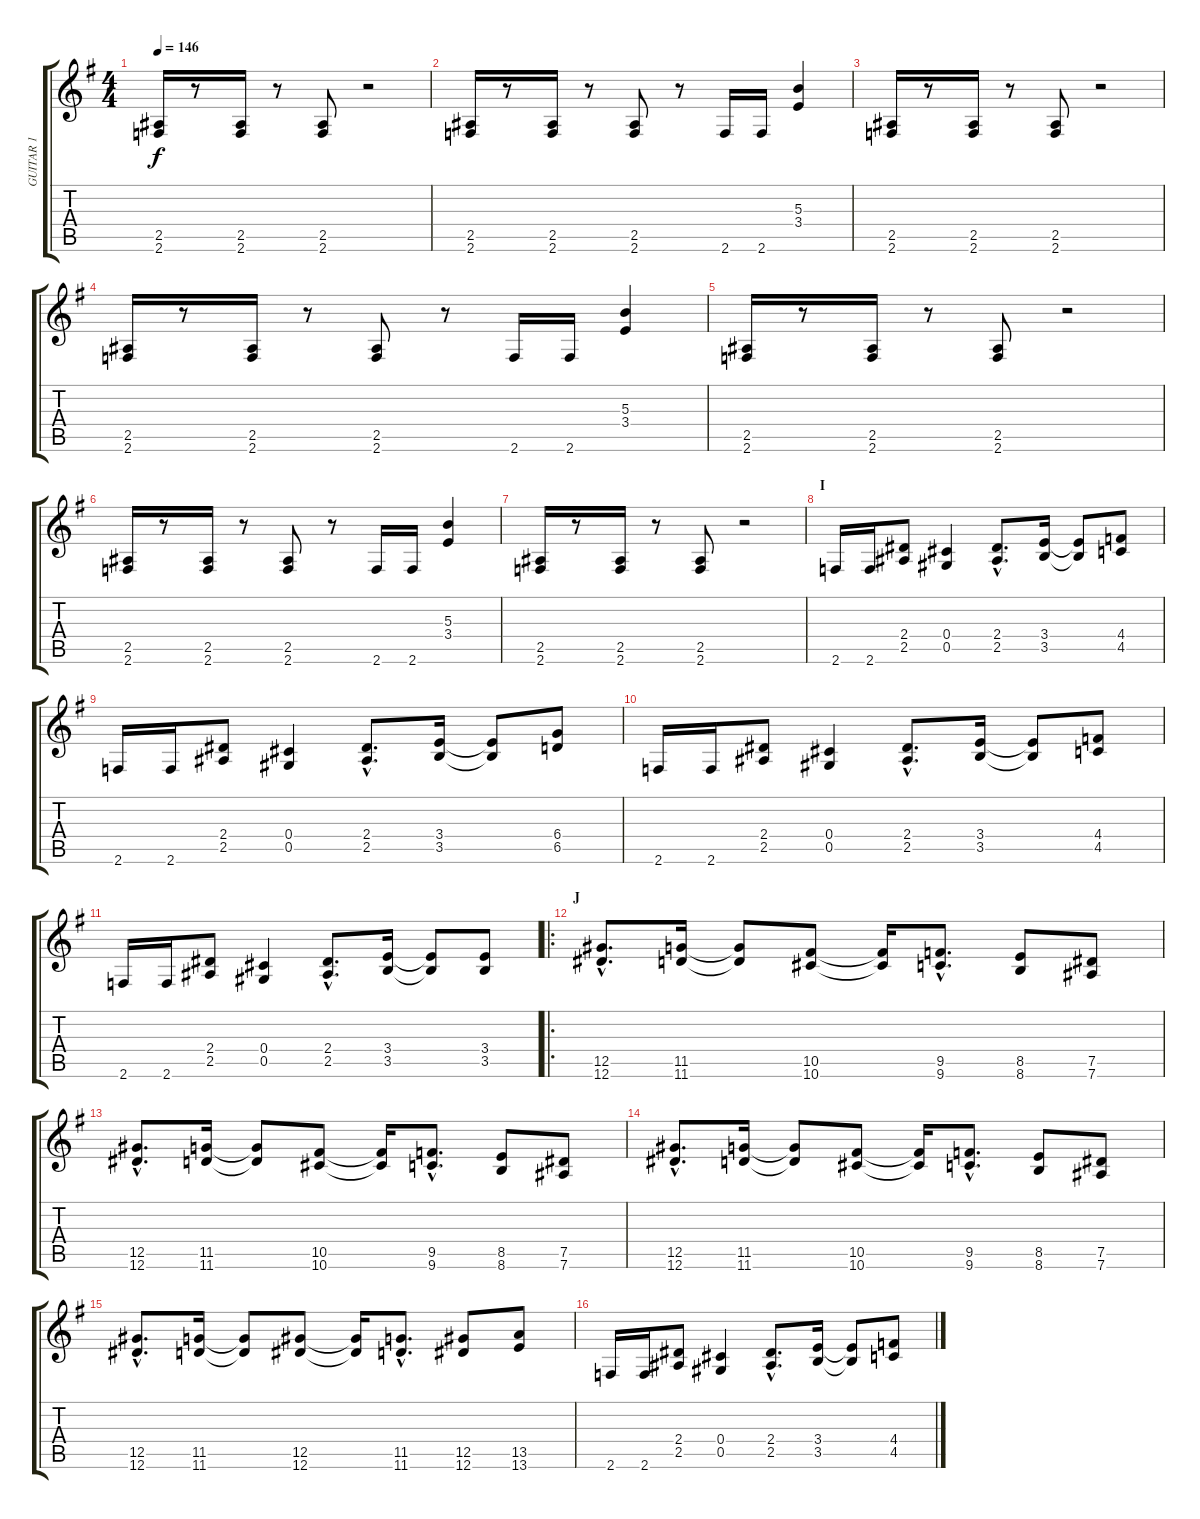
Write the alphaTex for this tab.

\track ("GUITAR 1" "GUITAR 1") {instrument distortionguitar}
\staff {score tabs}
\tuning (D4 Bb3 Gb3 Db3 Ab2 Eb2) {hide}
\ts (4 4)
\tempo 146
\clef g2
\ks eminor
(2.5 2.6).16{dy f} r.8 (2.5 2.6).16 r.8 (2.5 2.6).8 r.2 |
(2.5 2.6).16 r.8 (2.5 2.6).16 r.8 (2.5 2.6).8 r.8 2.6.16 2.6.16 (5.3 3.4).4 |
(2.5 2.6).16 r.8 (2.5 2.6).16 r.8 (2.5 2.6).8 r.2 |
(2.5 2.6).16 r.8 (2.5 2.6).16 r.8 (2.5 2.6).8 r.8 2.6.16 2.6.16 (5.3 3.4).4 |
(2.5 2.6).16 r.8 (2.5 2.6).16 r.8 (2.5 2.6).8 r.2 |
(2.5 2.6).16 r.8 (2.5 2.6).16 r.8 (2.5 2.6).8 r.8 2.6.16 2.6.16 (5.3 3.4).4 |
(2.5 2.6).16 r.8 (2.5 2.6).16 r.8 (2.5 2.6).8 r.2 |
\section ("" "I")
2.6.16 2.6.16 (2.4 2.5).8 (0.4 0.5).4 (2.4{hac} 2.5{hac}).8{d} (3.4 3.5).16 (3.4{t} 3.5{t}).8 (4.4 4.5).8 |
2.6.16 2.6.16 (2.4 2.5).8 (0.4 0.5).4 (2.4{hac} 2.5{hac}).8{d} (3.4 3.5).16 (3.4{t} 3.5{t}).8 (6.4 6.5).8 |
2.6.16 2.6.16 (2.4 2.5).8 (0.4 0.5).4 (2.4{hac} 2.5{hac}).8{d} (3.4 3.5).16 (3.4{t} 3.5{t}).8 (4.4 4.5).8 |
2.6.16 2.6.16 (2.4 2.5).8 (0.4 0.5).4 (2.4{hac} 2.5{hac}).8{d} (3.4 3.5).16 (3.4{t} 3.5{t}).8 (3.4 3.5).8 |
\ro
\section ("" "J")
(12.5{hac} 12.6{hac}).8{d} (11.5 11.6).16 (11.5{t} 11.6{t}).8 (10.5 10.6).8 (10.5{t} 10.6{t}).16 (9.5{hac} 9.6{hac}).8{d} (8.5 8.6).8 (7.5 7.6).8 |
(12.5{hac} 12.6{hac}).8{d} (11.5 11.6).16 (11.5{t} 11.6{t}).8 (10.5 10.6).8 (10.5{t} 10.6{t}).16 (9.5{hac} 9.6{hac}).8{d} (8.5 8.6).8 (7.5 7.6).8 |
(12.5{hac} 12.6{hac}).8{d} (11.5 11.6).16 (11.5{t} 11.6{t}).8 (10.5 10.6).8 (10.5{t} 10.6{t}).16 (9.5{hac} 9.6{hac}).8{d} (8.5 8.6).8 (7.5 7.6).8 |
(12.5{hac} 12.6{hac}).8{d} (11.5 11.6).16 (11.5{t} 11.6{t}).8 (12.5 12.6).8 (12.5{t} 12.6{t}).16 (11.5{hac} 11.6{hac}).8{d} (12.5 12.6).8 (13.5 13.6).8 |
2.6.16 2.6.16 (2.4 2.5).8 (0.4 0.5).4 (2.4{hac} 2.5{hac}).8{d} (3.4 3.5).16 (3.4{t} 3.5{t}).8 (4.4 4.5).8
